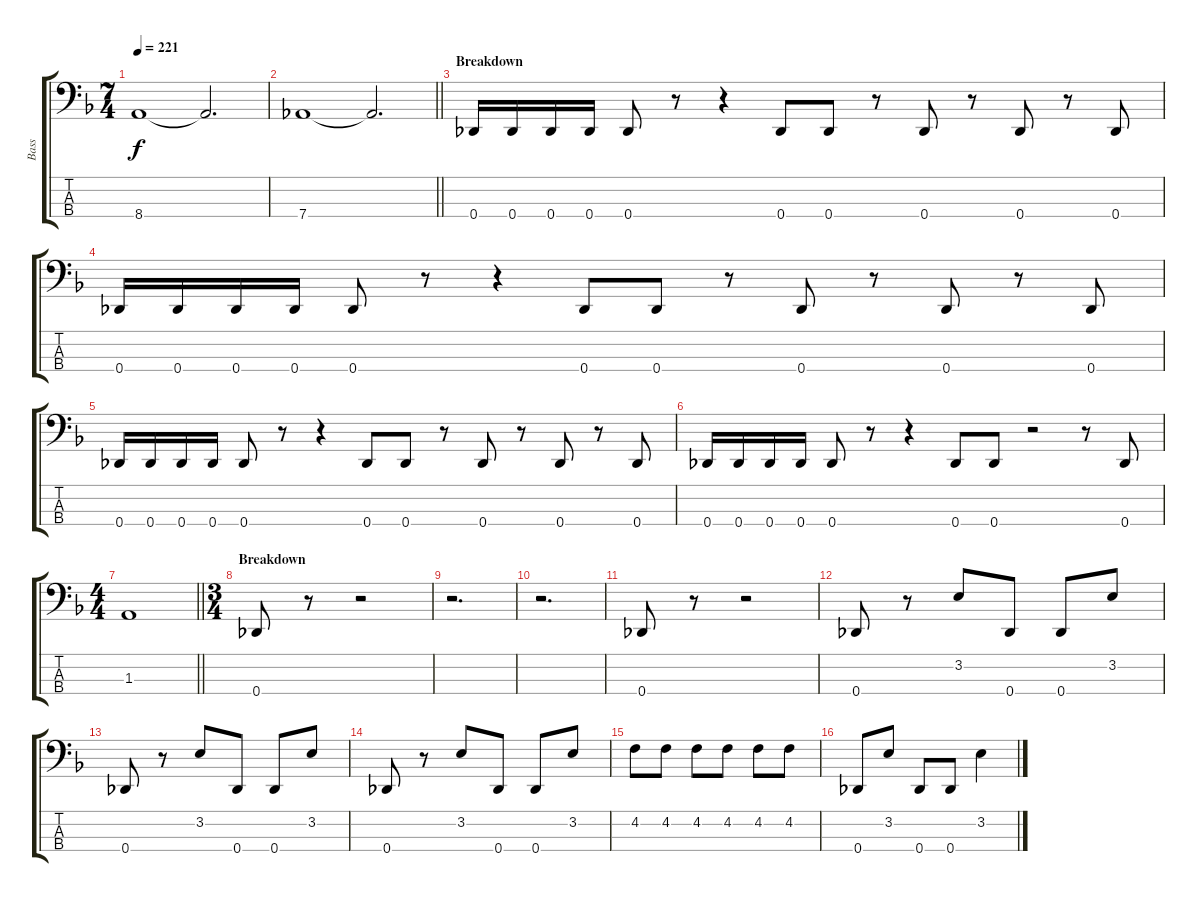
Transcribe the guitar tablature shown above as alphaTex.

\track ("Bass" "Bass") {instrument electricbassfinger}
\staff {score tabs}
\tuning (Gb2 Db2 Ab1 Db1) {hide}
\ts (7 4)
\tempo 221
\clef f4
\ks f
8.4.1{dy f} 8.4{t}.2{d} |
\barLineRight lightlight
7.4.1 7.4{t}.2{d} |
\section ("" "Breakdown")
0.4.16 0.4.16 0.4.16 0.4.16 0.4.8 r.8 r.4 0.4.8 0.4.8 r.8 0.4.8 r.8 0.4.8 r.8 0.4.8 |
0.4.16 0.4.16 0.4.16 0.4.16 0.4.8 r.8 r.4 0.4.8 0.4.8 r.8 0.4.8 r.8 0.4.8 r.8 0.4.8 |
0.4.16 0.4.16 0.4.16 0.4.16 0.4.8 r.8 r.4 0.4.8 0.4.8 r.8 0.4.8 r.8 0.4.8 r.8 0.4.8 |
0.4.16 0.4.16 0.4.16 0.4.16 0.4.8 r.8 r.4 0.4.8 0.4.8 r.2 r.8 0.4.8 |
\ts (4 4)
\barLineRight lightlight
1.3.1 |
\ts (3 4)
\section ("" "Breakdown")
0.4.8 r.8 r.2 |
r.2{d} |
r.2{d} |
0.4.8 r.8 r.2 |
0.4.8 r.8 3.2.8 0.4.8 0.4.8 3.2.8 |
0.4.8 r.8 3.2.8 0.4.8 0.4.8 3.2.8 |
0.4.8 r.8 3.2.8 0.4.8 0.4.8 3.2.8 |
4.2.8 4.2.8 4.2.8 4.2.8 4.2.8 4.2.8 |
0.4.8 3.2.8 0.4.8 0.4.8 3.2.4
